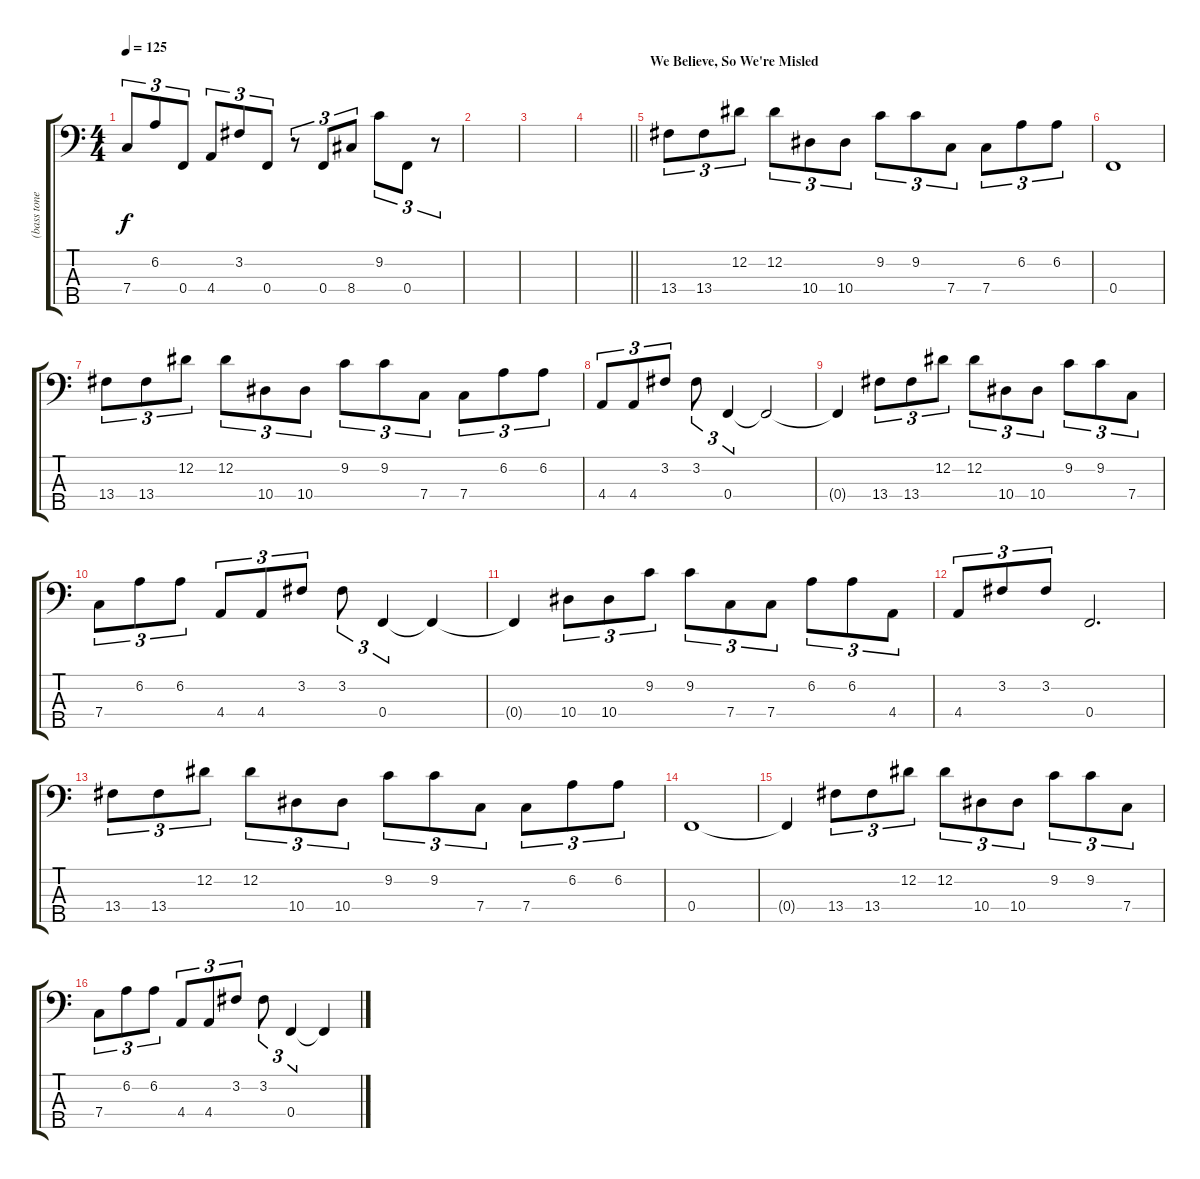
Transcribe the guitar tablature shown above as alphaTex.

\track ("(bass tone)" "(bass tone") {instrument electricbasspick}
\staff {score tabs}
\tuning (Ab2 Eb2 Bb1 F1 C1) {hide}
\ts (4 4)
\tempo 125
\clef f4
\ks c
7.4.8{tu (3 2) dy f} 6.2.8{tu (3 2)} 0.4.8{tu (3 2)} 4.4.8{tu (3 2)} 3.2.8{tu (3 2)} 0.4.8{tu (3 2)} r.8{tu (3 2)} 0.4.8{tu (3 2)} 8.4.8{tu (3 2)} 9.2.8{tu (3 2)} 0.4.8{tu (3 2)} r.8{tu (3 2)} |
|
|
\barLineRight lightlight
|
\section ("" "We Believe, So We're Misled")
13.4.8{tu (3 2)} 13.4.8{tu (3 2)} 12.2.8{tu (3 2)} 12.2.8{tu (3 2)} 10.4.8{tu (3 2)} 10.4.8{tu (3 2)} 9.2.8{tu (3 2)} 9.2.8{tu (3 2)} 7.4.8{tu (3 2)} 7.4.8{tu (3 2)} 6.2.8{tu (3 2)} 6.2.8{tu (3 2)} |
0.4.1 |
13.4.8{tu (3 2)} 13.4.8{tu (3 2)} 12.2.8{tu (3 2)} 12.2.8{tu (3 2)} 10.4.8{tu (3 2)} 10.4.8{tu (3 2)} 9.2.8{tu (3 2)} 9.2.8{tu (3 2)} 7.4.8{tu (3 2)} 7.4.8{tu (3 2)} 6.2.8{tu (3 2)} 6.2.8{tu (3 2)} |
4.4.8{tu (3 2)} 4.4.8{tu (3 2)} 3.2.8{tu (3 2)} 3.2.8{tu (3 2)} 0.4.4{tu (3 2)} 0.4{t}.2 |
0.4{t}.4 13.4.8{tu (3 2)} 13.4.8{tu (3 2)} 12.2.8{tu (3 2)} 12.2.8{tu (3 2)} 10.4.8{tu (3 2)} 10.4.8{tu (3 2)} 9.2.8{tu (3 2)} 9.2.8{tu (3 2)} 7.4.8{tu (3 2)} |
7.4.8{tu (3 2)} 6.2.8{tu (3 2)} 6.2.8{tu (3 2)} 4.4.8{tu (3 2)} 4.4.8{tu (3 2)} 3.2.8{tu (3 2)} 3.2.8{tu (3 2)} 0.4.4{tu (3 2)} 0.4{t}.4 |
0.4{t}.4 10.4.8{tu (3 2)} 10.4.8{tu (3 2)} 9.2.8{tu (3 2)} 9.2.8{tu (3 2)} 7.4.8{tu (3 2)} 7.4.8{tu (3 2)} 6.2.8{tu (3 2)} 6.2.8{tu (3 2)} 4.4.8{tu (3 2)} |
4.4.8{tu (3 2)} 3.2.8{tu (3 2)} 3.2.8{tu (3 2)} 0.4.2{d} |
13.4.8{tu (3 2)} 13.4.8{tu (3 2)} 12.2.8{tu (3 2)} 12.2.8{tu (3 2)} 10.4.8{tu (3 2)} 10.4.8{tu (3 2)} 9.2.8{tu (3 2)} 9.2.8{tu (3 2)} 7.4.8{tu (3 2)} 7.4.8{tu (3 2)} 6.2.8{tu (3 2)} 6.2.8{tu (3 2)} |
0.4.1 |
0.4{t}.4 13.4.8{tu (3 2)} 13.4.8{tu (3 2)} 12.2.8{tu (3 2)} 12.2.8{tu (3 2)} 10.4.8{tu (3 2)} 10.4.8{tu (3 2)} 9.2.8{tu (3 2)} 9.2.8{tu (3 2)} 7.4.8{tu (3 2)} |
7.4.8{tu (3 2)} 6.2.8{tu (3 2)} 6.2.8{tu (3 2)} 4.4.8{tu (3 2)} 4.4.8{tu (3 2)} 3.2.8{tu (3 2)} 3.2.8{tu (3 2)} 0.4.4{tu (3 2)} 0.4{t}.4
